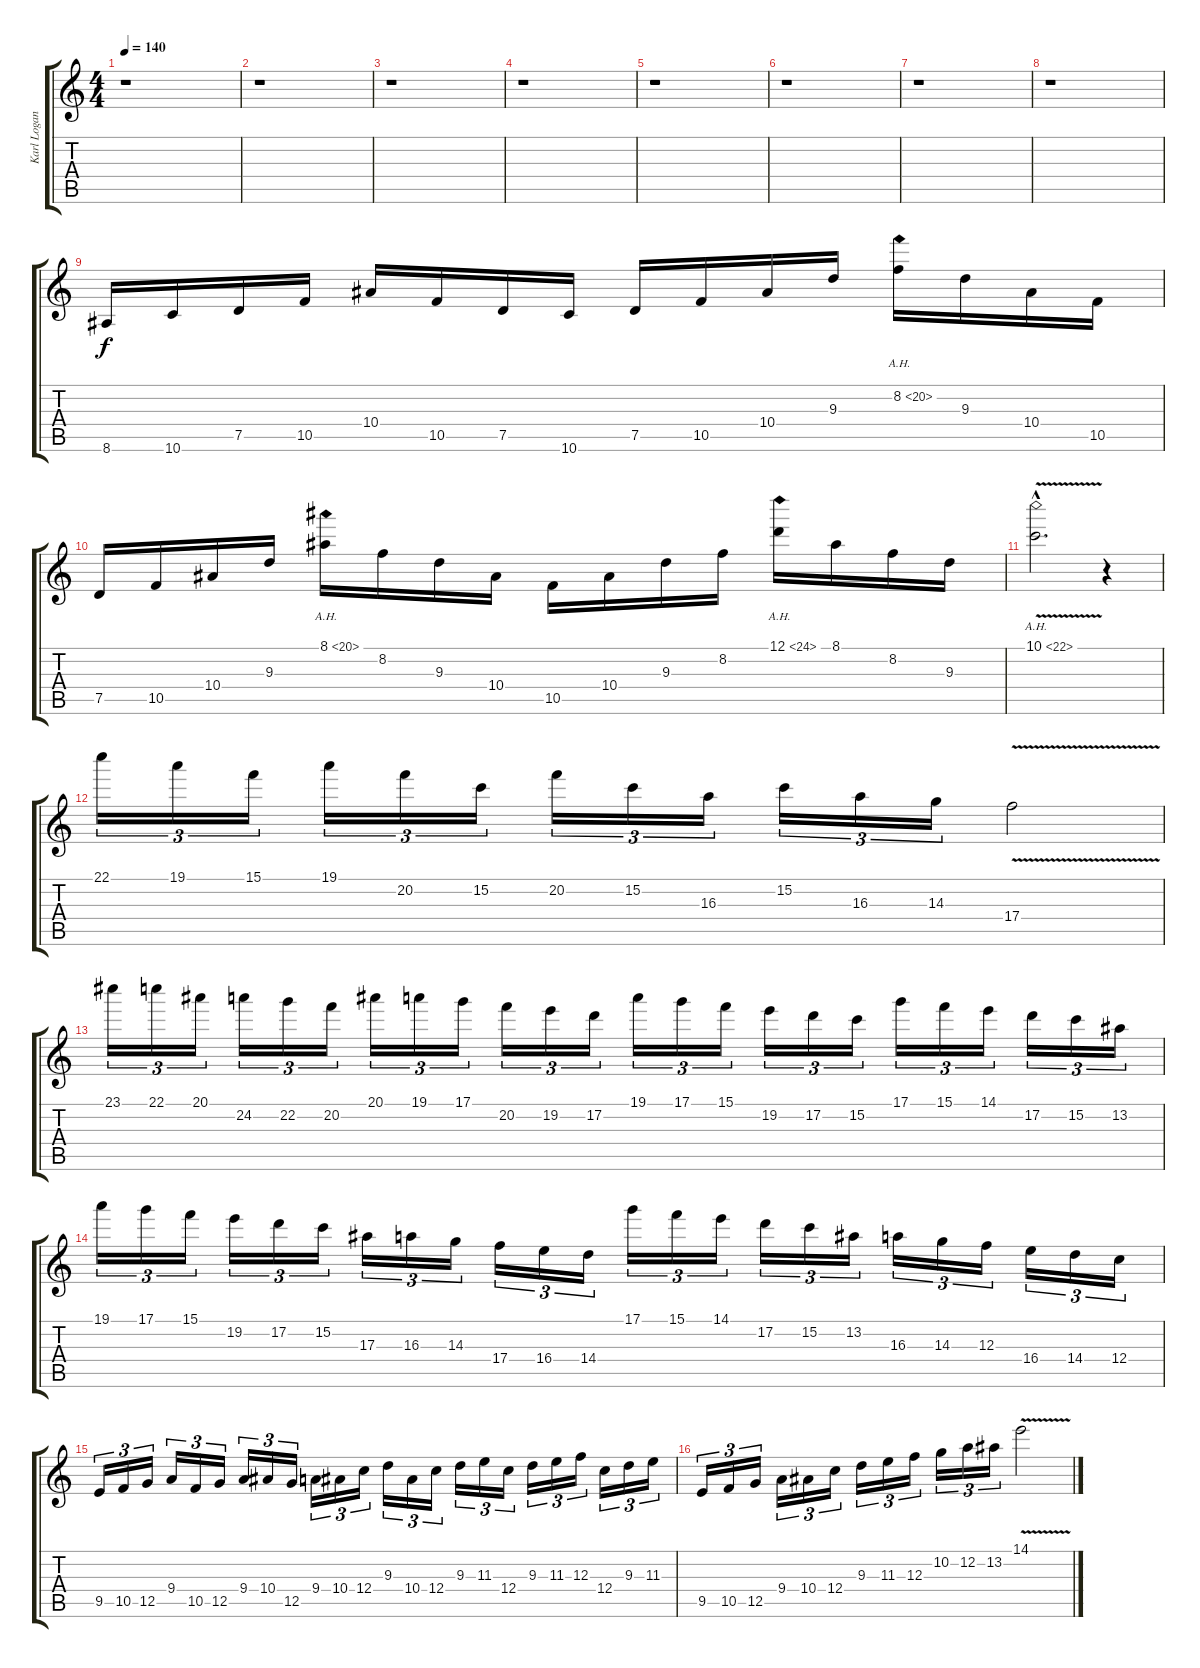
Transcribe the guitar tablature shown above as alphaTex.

\track ("Karl Logan(Lead Guitar)" "Karl Logan") {instrument distortionguitar}
\staff {score tabs}
\tuning (D4 A3 F3 C3 G2 D2) {hide}
\ts (4 4)
\tempo 140
\clef g2
\ks c
r.1{dy f} |
r.1 |
r.1 |
r.1 |
r.1 |
r.1 |
r.1 |
r.1 |
8.6.16 10.6.16 7.5.16 10.5.16 10.4.16 10.5.16 7.5.16 10.6.16 7.5.16 10.5.16 10.4.16 9.3.16 8.2{ah 12}.16 9.3.16 10.4.16 10.5.16 |
7.5.16 10.5.16 10.4.16 9.3.16 8.1{ah 12}.16 8.2.16 9.3.16 10.4.16 10.5.16 10.4.16 9.3.16 8.2.16 12.1{ah 12}.16 8.1.16 8.2.16 9.3.16 |
10.1{ah 12 v hac}.2{d} r.4 |
22.1.16{tu (3 2)} 19.1.16{tu (3 2)} 15.1.16{tu (3 2)} 19.1.16{tu (3 2)} 20.2.16{tu (3 2)} 15.2.16{tu (3 2)} 20.2.16{tu (3 2)} 15.2.16{tu (3 2)} 16.3.16{tu (3 2)} 15.2.16{tu (3 2)} 16.3.16{tu (3 2)} 14.3.16{tu (3 2)} 17.4{v}.2 |
23.1.16{tu (3 2)} 22.1.16{tu (3 2)} 20.1.16{tu (3 2)} 24.2.16{tu (3 2)} 22.2.16{tu (3 2)} 20.2.16{tu (3 2)} 20.1.16{tu (3 2)} 19.1.16{tu (3 2)} 17.1.16{tu (3 2)} 20.2.16{tu (3 2)} 19.2.16{tu (3 2)} 17.2.16{tu (3 2)} 19.1.16{tu (3 2)} 17.1.16{tu (3 2)} 15.1.16{tu (3 2)} 19.2.16{tu (3 2)} 17.2.16{tu (3 2)} 15.2.16{tu (3 2)} 17.1.16{tu (3 2)} 15.1.16{tu (3 2)} 14.1.16{tu (3 2)} 17.2.16{tu (3 2)} 15.2.16{tu (3 2)} 13.2.16{tu (3 2)} |
19.1.16{tu (3 2)} 17.1.16{tu (3 2)} 15.1.16{tu (3 2)} 19.2.16{tu (3 2)} 17.2.16{tu (3 2)} 15.2.16{tu (3 2)} 17.3.16{tu (3 2)} 16.3.16{tu (3 2)} 14.3.16{tu (3 2)} 17.4.16{tu (3 2)} 16.4.16{tu (3 2)} 14.4.16{tu (3 2)} 17.1.16{tu (3 2)} 15.1.16{tu (3 2)} 14.1.16{tu (3 2)} 17.2.16{tu (3 2)} 15.2.16{tu (3 2)} 13.2.16{tu (3 2)} 16.3.16{tu (3 2)} 14.3.16{tu (3 2)} 12.3.16{tu (3 2)} 16.4.16{tu (3 2)} 14.4.16{tu (3 2)} 12.4.16{tu (3 2)} |
9.5.16{tu (3 2)} 10.5.16{tu (3 2)} 12.5.16{tu (3 2)} 9.4.16{tu (3 2)} 10.5.16{tu (3 2)} 12.5.16{tu (3 2)} 9.4.16{tu (3 2)} 10.4.16{tu (3 2)} 12.5.16{tu (3 2)} 9.4.16{tu (3 2)} 10.4.16{tu (3 2)} 12.4.16{tu (3 2)} 9.3.16{tu (3 2)} 10.4.16{tu (3 2)} 12.4.16{tu (3 2)} 9.3.16{tu (3 2)} 11.3.16{tu (3 2)} 12.4.16{tu (3 2)} 9.3.16{tu (3 2)} 11.3.16{tu (3 2)} 12.3.16{tu (3 2)} 12.4.16{tu (3 2)} 9.3.16{tu (3 2)} 11.3.16{tu (3 2)} |
9.5.16{tu (3 2)} 10.5.16{tu (3 2)} 12.5.16{tu (3 2)} 9.4.16{tu (3 2)} 10.4.16{tu (3 2)} 12.4.16{tu (3 2)} 9.3.16{tu (3 2)} 11.3.16{tu (3 2)} 12.3.16{tu (3 2)} 10.2.16{tu (3 2)} 12.2.16{tu (3 2)} 13.2.16{tu (3 2)} 14.1{v}.2
